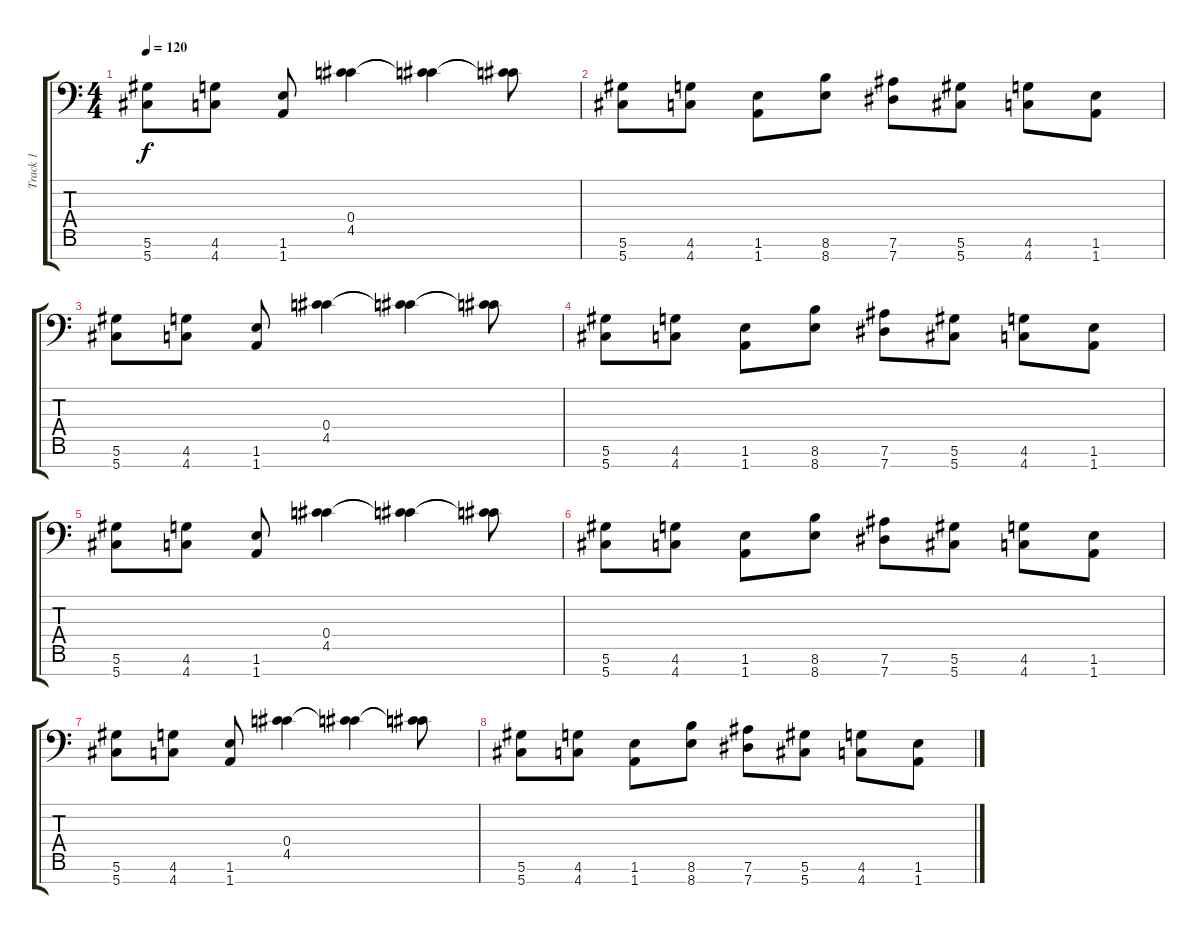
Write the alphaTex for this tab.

\track ("Track 1" "Track 1") {instrument distortionguitar}
\staff {score tabs}
\tuning (E4 Bb3 F3 Db3 Ab2 Eb2 Ab1) {hide}
\ts (4 4)
\tempo 120
\clef f4
\ks c
(5.6 5.7).8{dy f} (4.6 4.7).8 (1.6 1.7).8 (0.4 4.5).4 (0.4{t} 4.5{t}).4 (0.4{t} 4.5{t}).8 |
(5.6 5.7).8 (4.6 4.7).8 (1.6 1.7).8 (8.6 8.7).8 (7.6 7.7).8 (5.6 5.7).8 (4.6 4.7).8 (1.6 1.7).8 |
(5.6 5.7).8 (4.6 4.7).8 (1.6 1.7).8 (0.4 4.5).4 (0.4{t} 4.5{t}).4 (0.4{t} 4.5{t}).8 |
(5.6 5.7).8 (4.6 4.7).8 (1.6 1.7).8 (8.6 8.7).8 (7.6 7.7).8 (5.6 5.7).8 (4.6 4.7).8 (1.6 1.7).8 |
(5.6 5.7).8 (4.6 4.7).8 (1.6 1.7).8 (0.4 4.5).4 (0.4{t} 4.5{t}).4 (0.4{t} 4.5{t}).8 |
(5.6 5.7).8 (4.6 4.7).8 (1.6 1.7).8 (8.6 8.7).8 (7.6 7.7).8 (5.6 5.7).8 (4.6 4.7).8 (1.6 1.7).8 |
(5.6 5.7).8 (4.6 4.7).8 (1.6 1.7).8 (0.4 4.5).4 (0.4{t} 4.5{t}).4 (0.4{t} 4.5{t}).8 |
(5.6 5.7).8 (4.6 4.7).8 (1.6 1.7).8 (8.6 8.7).8 (7.6 7.7).8 (5.6 5.7).8 (4.6 4.7).8 (1.6 1.7).8
